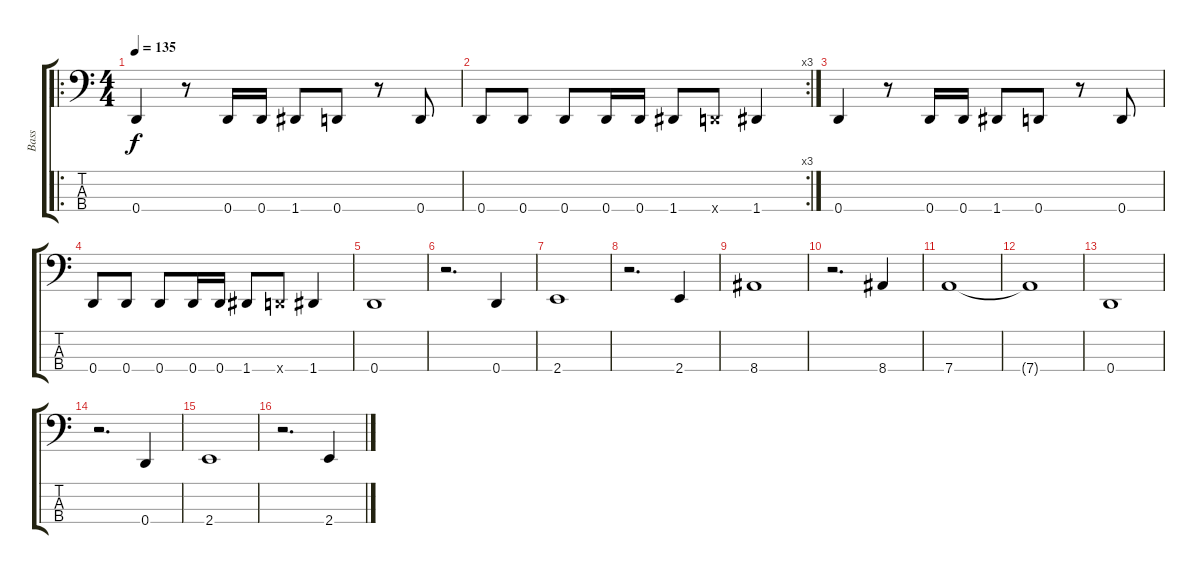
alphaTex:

\track ("Bass" "Bass") {instrument electricbassfinger}
\staff {score tabs}
\tuning (G2 D2 A1 D1) {hide}
\ro
\ts (4 4)
\tempo 135
\clef f4
\ks c
0.4.4{dy f} r.8 0.4.16 0.4.16 1.4.8 0.4.8 r.8 0.4.8 |
\rc 3
0.4.8 0.4.8 0.4.8 0.4.16 0.4.16 1.4.8 0.4{x}.8 1.4.4 |
0.4.4 r.8 0.4.16 0.4.16 1.4.8 0.4.8 r.8 0.4.8 |
0.4.8 0.4.8 0.4.8 0.4.16 0.4.16 1.4.8 0.4{x}.8 1.4.4 |
0.4.1 |
r.2{d} 0.4.4 |
2.4.1 |
r.2{d} 2.4.4 |
8.4.1 |
r.2{d} 8.4.4 |
7.4.1 |
7.4{t}.1 |
0.4.1 |
r.2{d} 0.4.4 |
2.4.1 |
r.2{d} 2.4.4
